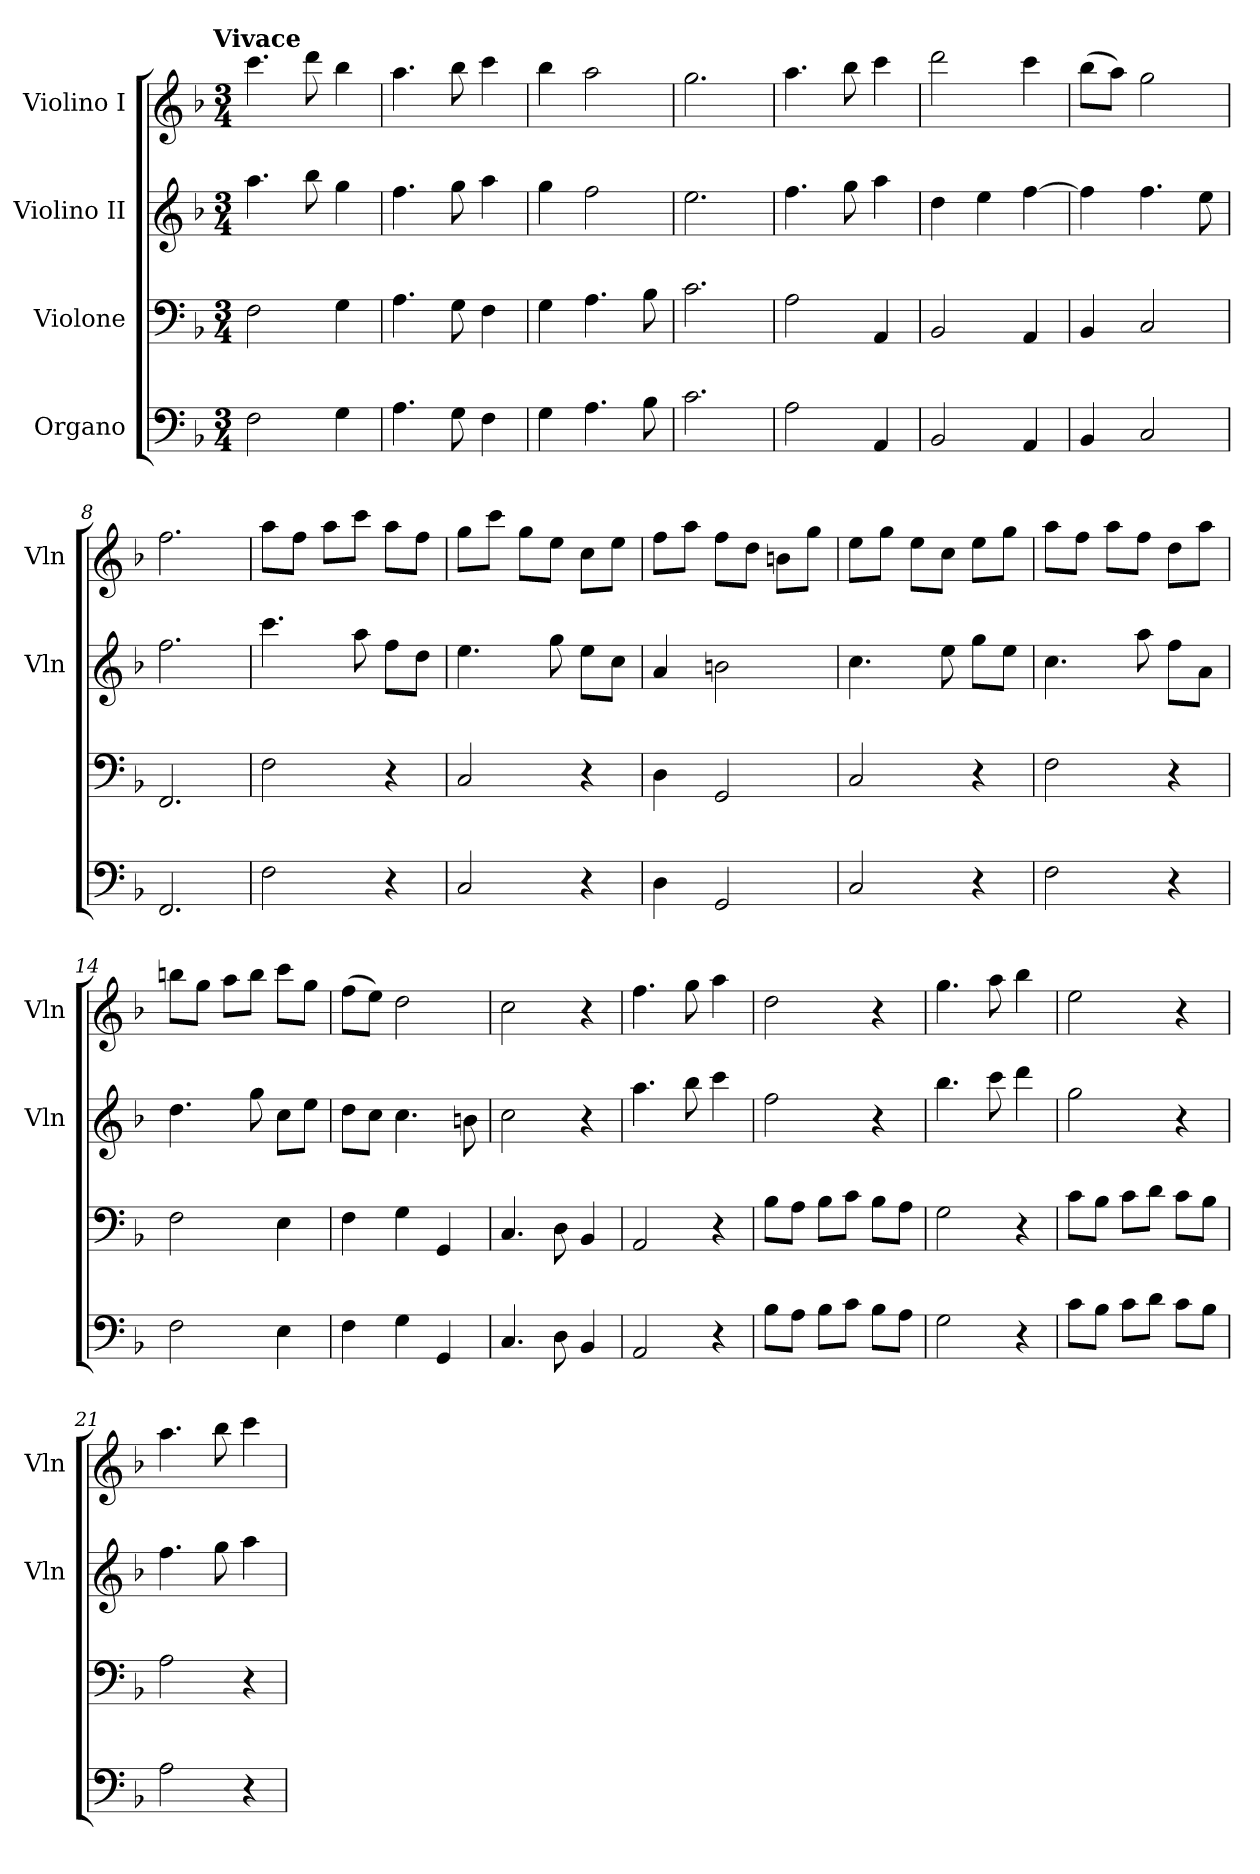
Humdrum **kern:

**kern	**kern	**kern	**kern
*part4	*part3	*part2	*part1
*staff4	*staff3	*staff2	*staff1
*I"Organo	*I"Violone	*I"Violino II	*I"Violino I
*	*	*I'Vln	*I'Vln
*clefF4	*clefF4	*clefG2	*clefG2
*k[b-]	*k[b-]	*k[b-]	*k[b-]
*F:	*F:	*F:	*F:
!!LO:TX:omd:t=Vivace
*M3/4	*M3/4	*M3/4	*M3/4
*MM160	*MM160	*MM160	*MM160
=1	=1	=1	=1
2F	2F	4.aa	4.ccc
.	.	8bb-	8ddd
4G	4G	4gg	4bb-
=2	=2	=2	=2
4.A	4.A	4.ff	4.aa
8G	8G	8gg	8bb-
4F	4F	4aa	4ccc
=3	=3	=3	=3
4G	4G	4gg	4bb-
4.A	4.A	2ff	2aa
8B-	8B-	.	.
=4	=4	=4	=4
2.c	2.c	2.ee	2.gg
=5	=5	=5	=5
2A	2A	4.ff	4.aa
.	.	8gg	8bb-
4AA	4AA	4aa	4ccc
=6	=6	=6	=6
2BB-	2BB-	4dd	2ddd
.	.	4ee	.
4AA	4AA	[4ff	4ccc
=7	=7	=7	=7
4BB-	4BB-	4ff]	(8bb-L
.	.	.	8aaJ)
2C	2C	4.ff	2gg
.	.	8ee	.
=8	=8	=8	=8
2.FF	2.FF	2.ff	2.ff
=9	=9	=9	=9
2F	2F	4.ccc	8aaL
.	.	.	8ffJ
.	.	.	8aaL
.	.	8aa	8cccJ
4r	4r	8ffL	8aaL
.	.	8ddJ	8ffJ
=10	=10	=10	=10
2C	2C	4.ee	8ggL
.	.	.	8cccJ
.	.	.	8ggL
.	.	8gg	8eeJ
4r	4r	8eeL	8ccL
.	.	8ccJ	8eeJ
=11	=11	=11	=11
4D	4D	4a	8ffL
.	.	.	8aaJ
2GG	2GG	2bn	8ffL
.	.	.	8ddJ
.	.	.	8bnL
.	.	.	8ggJ
=12	=12	=12	=12
2C	2C	4.cc	8eeL
.	.	.	8ggJ
.	.	.	8eeL
.	.	8ee	8ccJ
4r	4r	8ggL	8eeL
.	.	8eeJ	8ggJ
=13	=13	=13	=13
2F	2F	4.cc	8aaL
.	.	.	8ffJ
.	.	.	8aaL
.	.	8aa	8ffJ
4r	4r	8ffL	8ddL
.	.	8aJ	8aaJ
=14	=14	=14	=14
2F	2F	4.dd	8bbnL
.	.	.	8ggJ
.	.	.	8aaL
.	.	8gg	8bbJ
4E	4E	8ccL	8cccL
.	.	8eeJ	8ggJ
=15	=15	=15	=15
4F	4F	8ddL	(8ffL
.	.	8ccJ	8eeJ)
4G	4G	4.cc	2dd
4GG	4GG	.	.
.	.	8bn	.
=16	=16	=16	=16
4.C	4.C	2cc	2cc
8D	8D	.	.
4BB-	4BB-	4r	4r
=17	=17	=17	=17
2AA	2AA	4.aa	4.ff
.	.	8bb-	8gg
4r	4r	4ccc	4aa
=18	=18	=18	=18
8B-L	8B-L	2ff	2dd
8AJ	8AJ	.	.
8B-L	8B-L	.	.
8cJ	8cJ	.	.
8B-L	8B-L	4r	4r
8AJ	8AJ	.	.
=19	=19	=19	=19
2G	2G	4.bb-	4.gg
.	.	8ccc	8aa
4r	4r	4ddd	4bb-
=20	=20	=20	=20
8cL	8cL	2gg	2ee
8B-J	8B-J	.	.
8cL	8cL	.	.
8dJ	8dJ	.	.
8cL	8cL	4r	4r
8B-J	8B-J	.	.
=21	=21	=21	=21
2A	2A	4.ff	4.aa
.	.	8gg	8bb-
4r	4r	4aa	4ccc
=	=	=	=
*-	*-	*-	*-
